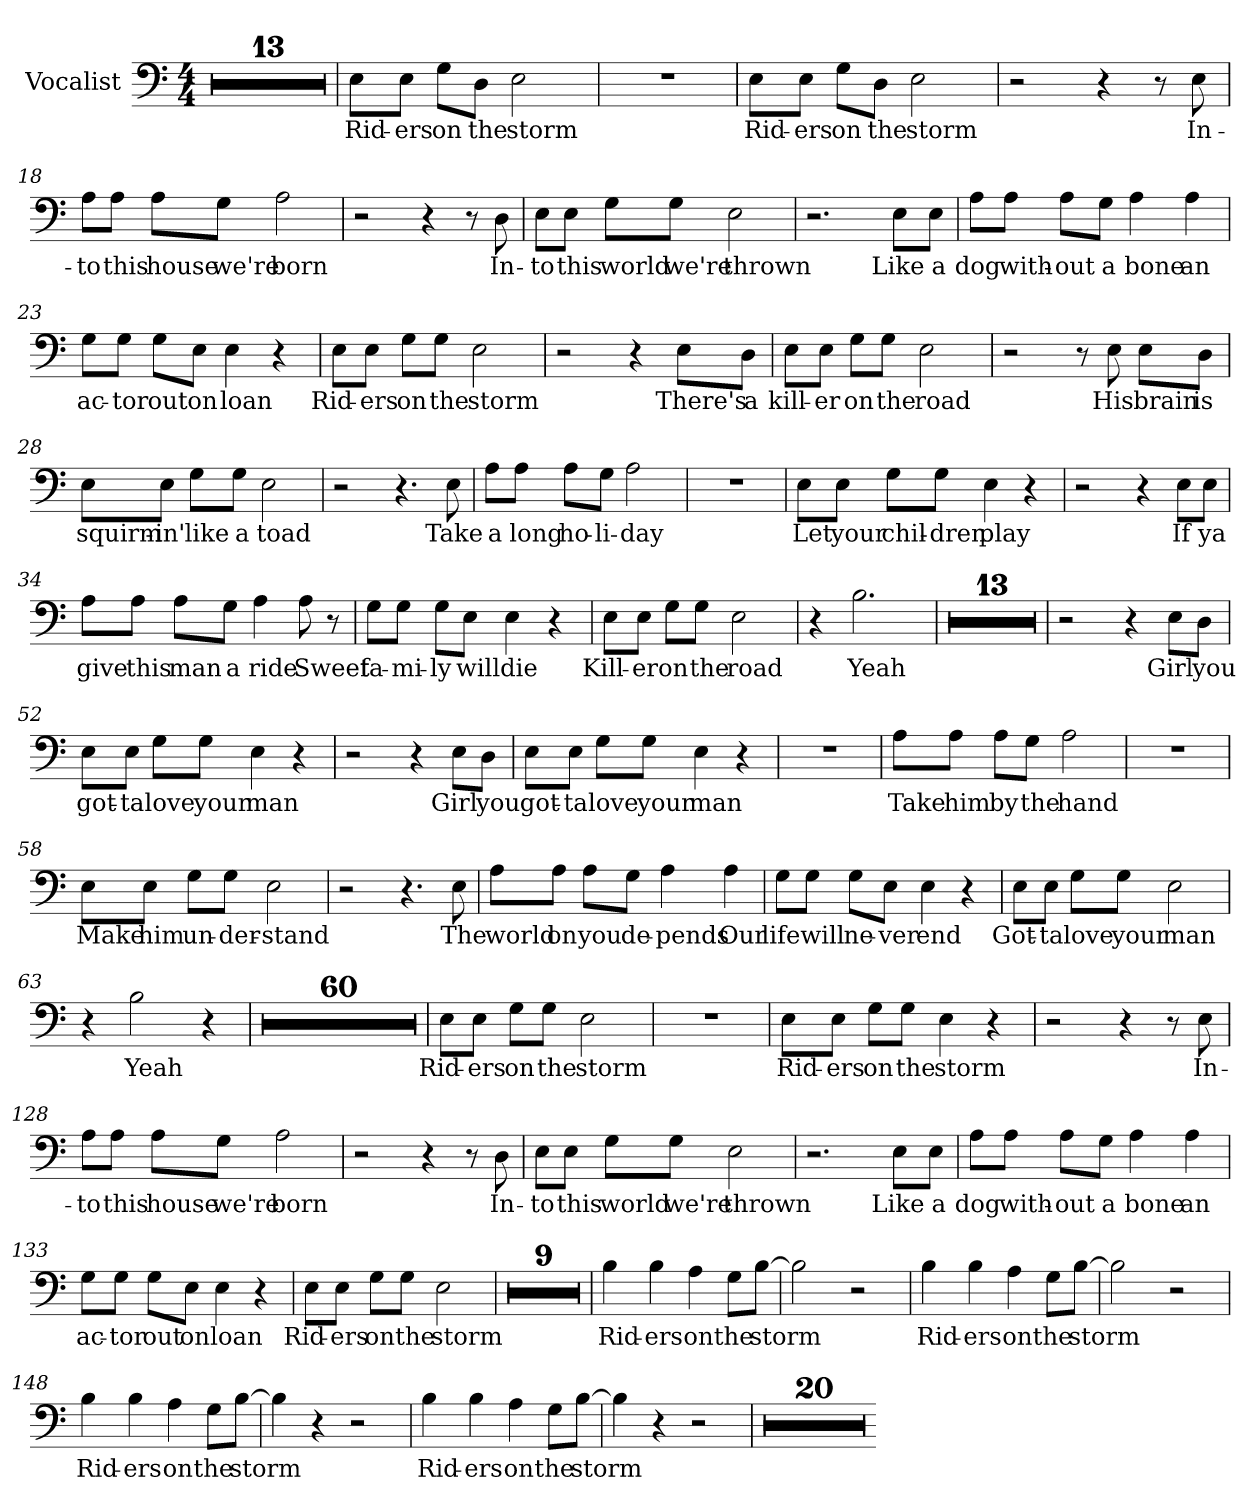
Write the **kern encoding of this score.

**kern	**text
*part1	*part1
*staff1	*staff1
*I"Vocalist	*
*clefF4	*
*M4/4	*
=1	=1
1r	.
=2	=2
1r	.
=3	=3
1r	.
=4	=4
1r	.
=5	=5
1r	.
=6	=6
1r	.
=7	=7
1r	.
=8	=8
1r	.
=9	=9
1r	.
=10	=10
1r	.
=11	=11
1r	.
=12	=12
1r	.
=13	=13
1r	.
=14	=14
8E\L	Rid-
8E\J	-ers
8G\L	on
8D\J	the
2E	storm
=15	=15
1r	.
=16	=16
8E\L	Rid-
8E\J	-ers
8G\L	on
8D\J	the
2E	storm
=17	=17
2r	.
4r	.
8r	.
8E	In-
=18	=18
8A\L	-to
8A\J	this
8A\L	house
8G\J	we're
2A	born
=19	=19
2r	.
4r	.
8r	.
8D	In-
=20	=20
8E\L	-to
8E\J	this
8G\L	world
8G\J	we're
2E	thrown
=21	=21
2.r	.
8E\L	Like
8E\J	a
=22	=22
8A\L	dog
8A\J	with-
8A\L	-out
8G\J	a
4A	bone
4A	an
=23	=23
8G\L	ac-
8G\J	-tor
8G\L	out
8E\J	on
4E	loan
4r	.
=24	=24
8E\L	Rid-
8E\J	-ers
8G\L	on
8G\J	the
2E	storm
=25	=25
2r	.
4r	.
8E\L	There's
8D\J	a
=26	=26
8E\L	kill-
8E\J	-er
8G\L	on
8G\J	the
2E	road
=27	=27
2r	.
8r	.
8E	His
8E\L	brain
8D\J	is
=28	=28
8E\L	squirm-
8E\J	-in'
8G\L	like
8G\J	a
2E	toad
=29	=29
2r	.
4.r	.
8E	Take
=30	=30
8A\L	a
8A\J	long
8A\L	ho-
8G\J	-li-
2A	-day
=31	=31
1r	.
=32	=32
8E\L	Let
8E\J	your
8G\L	chil-
8G\J	-dren
4E	play
4r	.
=33	=33
2r	.
4r	.
8E\L	If
8E\J	ya
=34	=34
8A\L	give
8A\J	this
8A\L	man
8G\J	a
4A	ride
8A	Sweet
8r	.
=35	=35
8G\L	fa-
8G\J	-mi-
8G\L	-ly
8E\J	will
4E	die
4r	.
=36	=36
8E\L	Kill-
8E\J	-er
8G\L	on
8G\J	the
2E	road
=37	=37
4r	.
2.B	Yeah
=38	=38
1r	.
=39	=39
1r	.
=40	=40
1r	.
=41	=41
1r	.
=42	=42
1r	.
=43	=43
1r	.
=44	=44
1r	.
=45	=45
1r	.
=46	=46
1r	.
=47	=47
1r	.
=48	=48
1r	.
=49	=49
1r	.
=50	=50
1r	.
=51	=51
2r	.
4r	.
8E\L	Girl
8D\J	you
=52	=52
8E\L	got-
8E\J	-ta
8G\L	love
8G\J	your
4E	man
4r	.
=53	=53
2r	.
4r	.
8E\L	Girl
8D\J	you
=54	=54
8E\L	got-
8E\J	-ta
8G\L	love
8G\J	your
4E	man
4r	.
=55	=55
1r	.
=56	=56
8A\L	Take
8A\J	him
8A\L	by
8G\J	the
2A	hand
=57	=57
1r	.
=58	=58
8E\L	Make
8E\J	him
8G\L	un-
8G\J	-der-
2E	-stand
=59	=59
2r	.
4.r	.
8E	The
=60	=60
8A\L	world
8A\J	on
8A\L	you
8G\J	de-
4A	-pends
4A	Our
=61	=61
8G\L	life
8G\J	will
8G\L	ne-
8E\J	-ver
4E	end
4r	.
=62	=62
8E\L	Got-
8E\J	-ta
8G\L	love
8G\J	your
2E	man
=63	=63
4r	.
2B	Yeah
4r	.
=64	=64
1r	.
=65	=65
1r	.
=66	=66
1r	.
=67	=67
1r	.
=68	=68
1r	.
=69	=69
1r	.
=70	=70
1r	.
=71	=71
1r	.
=72	=72
1r	.
=73	=73
1r	.
=74	=74
1r	.
=75	=75
1r	.
=76	=76
1r	.
=77	=77
1r	.
=78	=78
1r	.
=79	=79
1r	.
=80	=80
1r	.
=81	=81
1r	.
=82	=82
1r	.
=83	=83
1r	.
=84	=84
1r	.
=85	=85
1r	.
=86	=86
1r	.
=87	=87
1r	.
=88	=88
1r	.
=89	=89
1r	.
=90	=90
1r	.
=91	=91
1r	.
=92	=92
1r	.
=93	=93
1r	.
=94	=94
1r	.
=95	=95
1r	.
=96	=96
1r	.
=97	=97
1r	.
=98	=98
1r	.
=99	=99
1r	.
=100	=100
1r	.
=101	=101
1r	.
=102	=102
1r	.
=103	=103
1r	.
=104	=104
1r	.
=105	=105
1r	.
=106	=106
1r	.
=107	=107
1r	.
=108	=108
1r	.
=109	=109
1r	.
=110	=110
1r	.
=111	=111
1r	.
=112	=112
1r	.
=113	=113
1r	.
=114	=114
1r	.
=115	=115
1r	.
=116	=116
1r	.
=117	=117
1r	.
=118	=118
1r	.
=119	=119
1r	.
=120	=120
1r	.
=121	=121
1r	.
=122	=122
1r	.
=123	=123
1r	.
=124	=124
8E\L	Rid-
8E\J	-ers
8G\L	on
8G\J	the
2E	storm
=125	=125
1r	.
=126	=126
8E\L	Rid-
8E\J	-ers
8G\L	on
8G\J	the
4E	storm
4r	.
=127	=127
2r	.
4r	.
8r	.
8E	In-
=128	=128
8A\L	-to
8A\J	this
8A\L	house
8G\J	we're
2A	born
=129	=129
2r	.
4r	.
8r	.
8D	In-
=130	=130
8E\L	-to
8E\J	this
8G\L	world
8G\J	we're
2E	thrown
=131	=131
2.r	.
8E\L	Like
8E\J	a
=132	=132
8A\L	dog
8A\J	with-
8A\L	-out
8G\J	a
4A	bone
4A	an
=133	=133
8G\L	ac-
8G\J	-tor
8G\L	out
8E\J	on
4E	loan
4r	.
=134	=134
8E\L	Rid-
8E\J	-ers
8G\L	on
8G\J	the
2E	storm
=135	=135
1r	.
=136	=136
1r	.
=137	=137
1r	.
=138	=138
1r	.
=139	=139
1r	.
=140	=140
1r	.
=141	=141
1r	.
=142	=142
1r	.
=143	=143
1r	.
=144	=144
4B	Rid-
4B	-ers
4A	on
8G\L	the
[8B\J	storm
=145	=145
2B]	_
2r	.
=146	=146
4B	Rid-
4B	-ers
4A	on
8G\L	the
[8B\J	storm
=147	=147
2B]	_
2r	.
=148	=148
4B	Rid-
4B	-ers
4A	on
8G\L	the
[8B\J	storm
=149	=149
4B]	_
4r	.
2r	.
=150	=150
4B	Rid-
4B	-ers
4A	on
8G\L	the
[8B\J	storm
=151	=151
4B]	_
4r	.
2r	.
=152	=152
1r	.
=153	=153
1r	.
=154	=154
1r	.
=155	=155
1r	.
=156	=156
1r	.
=157	=157
1r	.
=158	=158
1r	.
=159	=159
1r	.
=160	=160
1r	.
=161	=161
1r	.
=162	=162
1r	.
=163	=163
1r	.
=164	=164
1r	.
=165	=165
1r	.
=166	=166
1r	.
=167	=167
1r	.
=168	=168
1r	.
=169	=169
1r	.
=170	=170
1r	.
=171	=171
1r	.
=-	=-
*-	*-
